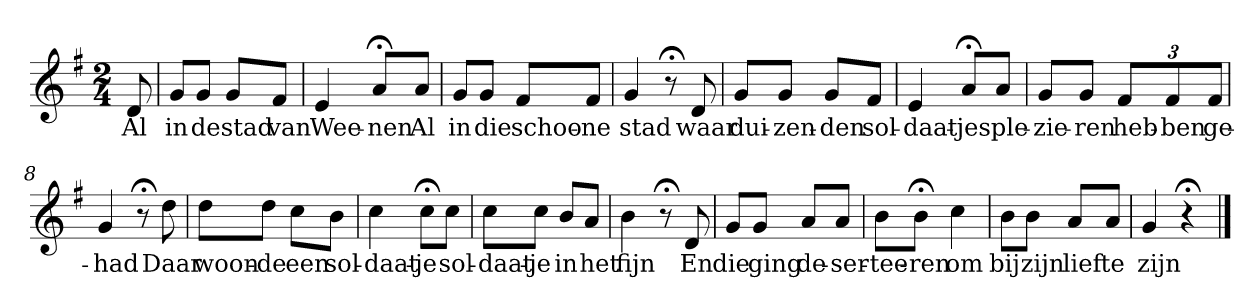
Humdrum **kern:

**kern	**text
*part1	*part1
*staff1	*staff1
*k[f#]	*
*G:	*
*M2/4	*
*MM120	*
=	=
8d	Al
=1	=1
8gL	in
8gJ	de
8gL	stad
8f#J	van
=2	=2
4e	Wee-
8a;<L	-nen
8aJ	Al
=3	=3
8gL	in
8gJ	die
8f#L	schoo-
8f#J	-ne
=4	=4
4g	stad
8r;<	.
8d	waar
=5	=5
8gL	dui-
8gJ	-zen-
8gL	-den
8f#J	sol-
=6	=6
4e	-daat-
8a;<L	-jes
8aJ	ple-
=7	=7
8gL	-zie-
8gJ	-ren
12f#L	heb-
12f#	-ben
12f#J	ge-
=8	=8
4g	-had
8r;<	.
8dd	Daar
=9	=9
8ddL	woon-
8ddJ	-de
8ccL	een
8bJ	sol-
=10	=10
4cc	-daat-
8cc;<L	-je
8ccJ	sol-
=11	=11
8ccL	-daat-
8ccJ	-je
8bL	in
8aJ	het
=12	=12
4b	fijn
8r;<	.
8d	En
=13	=13
8gL	die
8gJ	ging
8aL	de-
8aJ	-ser-
=14	=14
8bL	-tee-
8b;<J	-ren
4cc	om
=15	=15
8bL	bij
8bJ	zijn
8aL	lief
8aJ	te
=16	=16
4g	zijn
4r;<	.
==	==
*-	*-
